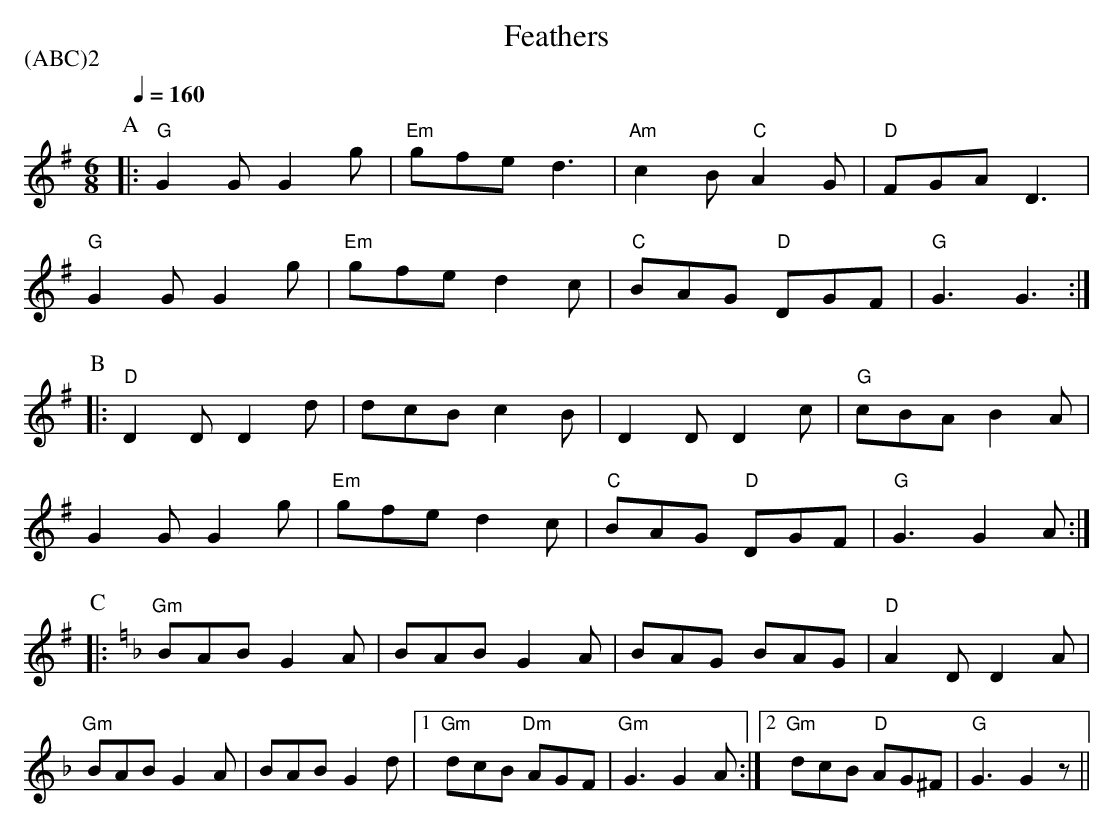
X:1
T:Feathers
P:(ABC)2
M:6/8
L:1/8
Q:1/4=160
K:G
P:A
|: "G" G2 G G2 g | "Em" gfe  d3 | "Am" c2 B "C" A2 G | "D" FGA D3 |
"G" G2 G G2 g | "Em" gfe d2 c | "C" BAG "D" DGF | "G" G3 G3 :|
P:B
|: "D" D2 D D2 d | dcB c2 B | D2 D D2 c | "G" cBA B2 A |
G2 G G2 g | "Em" gfe d2 c | "C" BAG "D"DGF | "G" G3 G2 A :|
P:C
|: [K:Dm] "Gm"  BAB G2 A | BAB G2 A | BAG BAG | "D" A2 D D2 A |
"Gm" BAB G2 A | BAB G2 d |1 "Gm" dcB "Dm" AGF | "Gm" G3 G2 A :|2 "Gm" dcB "D" AG^F | "G" G3 G2 z ||
